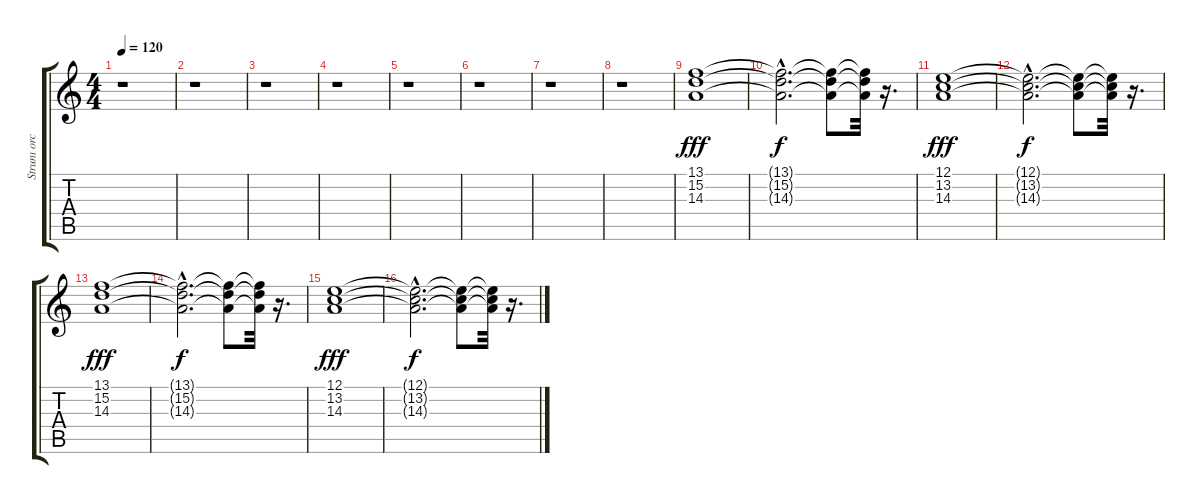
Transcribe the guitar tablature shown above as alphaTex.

\track ("Strunı orch. 3" "Strunı orc") {instrument stringensemble2}
\staff {score tabs}
\tuning (E4 B3 G3 D3 A2 E2) {hide}
\ts (4 4)
\tempo 120
\clef g2
\ks c
r.1{dy f} |
r.1 |
r.1 |
r.1 |
r.1 |
r.1 |
r.1 |
r.1 |
(13.1 15.2 14.3).1{dy fff} |
(13.1{hac t} 15.2{hac t} 14.3{hac t}).2{d dy f} (13.1{t} 15.2{t} 14.3{t}).8 (13.1{t} 15.2{t} 14.3{t}).32 r.16{d} |
(12.1 13.2 14.3).1{dy fff} |
(12.1{hac t} 13.2{hac t} 14.3{hac t}).2{d dy f} (12.1{t} 13.2{t} 14.3{t}).8 (12.1{t} 13.2{t} 14.3{t}).32 r.16{d} |
(13.1 15.2 14.3).1{dy fff} |
(13.1{hac t} 15.2{hac t} 14.3{hac t}).2{d dy f} (13.1{t} 15.2{t} 14.3{t}).8 (13.1{t} 15.2{t} 14.3{t}).32 r.16{d} |
(12.1 13.2 14.3).1{dy fff} |
(12.1{hac t} 13.2{hac t} 14.3{hac t}).2{d dy f} (12.1{t} 13.2{t} 14.3{t}).8 (12.1{t} 13.2{t} 14.3{t}).32 r.16{d}
